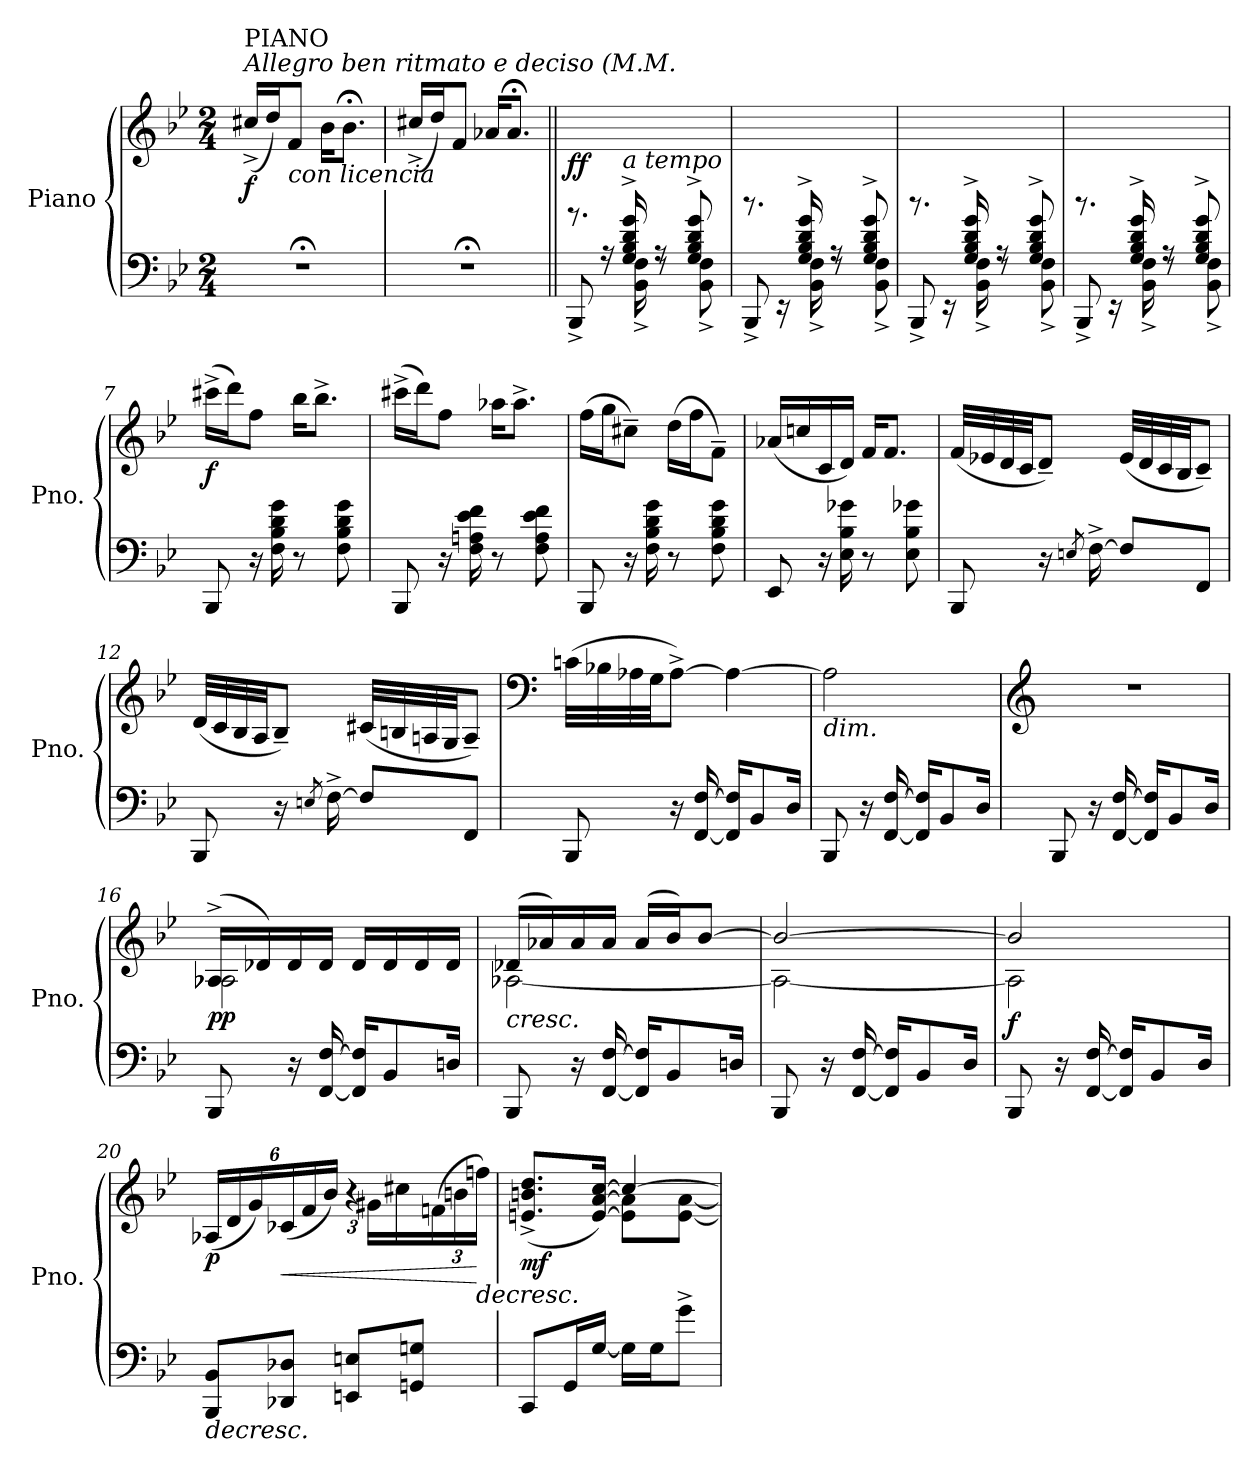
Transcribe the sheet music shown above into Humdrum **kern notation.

**kern	**kern	**dynam
*part1	*part1	*part1
*staff2	*staff1	*staff1/2
*I"Piano	*	*
*I'Pno.	*	*
*clefF4	*clefG2	*
*k[b-e-]	*k[b-e-]	*
*M2/4	*M2/4	*
*MM100	*MM100	*
=1	=1	=1
!	!LO:TX:a:i:t=Allegro ben ritmato e deciso (M.M.	!
!	!LO:TX:a:t=PIANO	!
!	!	!LO:DY:b
2r;<	(<16cc#X^/LL	f
.	16dd/J)	.
!	!LO:TX:b:i:t=con licencia	!
.	8f/J	.
.	16b-\KL	.
.	8.b-;<\J	.
=2	=2	=2
2r;<	(<16cc#X^/LL	.
.	16dd/J)	.
.	8f/J	.
.	16a-X/KL	.
.	8.a-;</J	.
=3||	=3||	=3||
*8ba	*	*
*^	*	*
!	!	!	!LO:DY:b
*	*	*^	*
8.rA	8BBBB-^/	2ryy	8.ryy	ff
*X8ba	*	*	*	*
.	16rA	.	.	.
!	!	!	!LO:TX:b:i:t=a tempo	!
16G/^ 16B-/^ 16d/^ 16g/^	16BB-\^ 16F\^	.	4ryy	.
8r	8rF	.	.	.
8G/^ 8B-/^ 8d/^ 8g/^	8BB-\^ 8F\^	.	.	.
.	.	.	16ryy	.
*	*	*v	*v	*
=4	=4	=4	=4
*8ba	*	*	*
8.rc	8BBBB-^/	2ryy	.
*X8ba	*	*	*
.	16r	.	.
16G/^ 16B-/^ 16d/^ 16g/^	16BB-\^ 16F\^	.	.
8r	8rF	.	.
8G/^ 8B-/^ 8d/^ 8g/^	8BB-\^ 8F\^	.	.
!!LO:LB:g=z
=5	=5	=5	=5
*8ba	*	*	*
8.rc	8BBBB-^/	2ryy	.
*X8ba	*	*	*
.	16r	.	.
16G/^ 16B-/^ 16d/^ 16g/^	16BB-\^ 16F\^	.	.
8r	8rF	.	.
8G/^ 8B-/^ 8d/^ 8g/^	8BB-\^ 8F\^	.	.
=6	=6	=6	=6
*8ba	*	*	*
8.rc	8BBBB-^/	2ryy	.
*X8ba	*	*	*
.	16r	.	.
16G/^ 16B-/^ 16d/^ 16g/^	16BB-\^ 16F\^	.	.
8r	8rF	.	.
8G/^ 8B-/^ 8d/^ 8g/^	8BB-\^ 8F\^	.	.
=7	=7	=7	=7
!	!	!	!LO:DY:b
*v	*v	*	*
8BBB-/	(>16ccc#X^\LL	f
.	16ddd\J)	.
16r	8ff\J	.
16F\ 16B-\ 16d\ 16g\	.	.
8r	16bb-\KL	.
.	8.bb-^\J	.
8F\ 8B-\ 8d\ 8g\	.	.
=8	=8	=8
8BBB-/	(>16ccc#X^\LL	.
.	16ddd\J)	.
16r	8ff\J	.
16F\ 16Ani\ 16e-\ 16f\	.	.
8r	16aa-X\KL	.
.	8.aa-^\J	.
8F\ 8A\ 8e-\ 8f\	.	.
!!LO:LB:g=z
=9	=9	=9
8BBB-/	(>16ff\LL	.
.	16gg\J	.
16r	8cc#X~\J)	.
16F\ 16B-\ 16d\ 16g\	.	.
8r	(>16dd\LL	.
.	16ff\J	.
8F\ 8B-\ 8d\ 8g\	8f~\J)	.
=10	=10	=10
8EE-/	(<16a-X/LL	.
.	16ccn/	.
16r	16c/	.
16E-\ 16B-\ 16g-X\	16d/JJ)	.
8r	16f/KL	.
.	8.f/J	.
8E-\ 8B-\ 8g-X\	.	.
=11	=11	=11
8BBB-/	(<32f/LLL	.
.	32e-X/	.
.	32d/	.
.	32c/JJ	.
16r	8d~/J)	.
8qEn/	.	.
[16F^\	.	.
8F/L]	(<32e-/LLL	.
.	32d/	.
.	32c/	.
.	32B-/JJ	.
8FF/J	8c~/J)	.
!!LO:LB:g=z
=12	=12	=12
8BBB-/	(<32d/LLL	.
.	32c/	.
.	32B-/	.
.	32A/JJ	.
16r	8B-~/J)	.
8qEn/	.	.
[16F^\	.	.
8F/L]	(<32c#X/LLL	.
.	32Bn/	.
.	32An/	.
.	32G/JJ	.
8FF/J	8A~/J)	.
=13	=13	=13
*	*clefF4	*
8BBB-/	(>32cn\LLL	.
.	32B-X\	.
.	32A-X\	.
.	32G\JJ	.
16r	[8A-^\J)	.
[16FF/ [16F/	.	.
16FF/] 16F/]KL	4A-\_	.
8BB-/	.	.
16D/Jk	.	.
=14	=14	=14
!	!LO:TX:b:i:t=dim.	!
8BBB-/	2A-\]	.
16r	.	.
[16FF/ [16F/	.	.
16FF/] 16F/]KL	.	.
8BB-/	.	.
16D/Jk	.	.
=15	=15	=15
*	*clefG2	*
8BBB-/	2r	.
16r	.	.
[16FF/ [16F/	.	.
16FF/] 16F/]KL	.	.
8BB-/	.	.
16D/Jk	.	.
!!LO:PB:g=z
=16	=16	=16
*	*^	*
!	!	!	!LO:DY:b
8BBB-/	(>16A-X^/LL	2A-\	pp
.	16d-X/)	.	.
16r	16d-/	.	.
[16FF/ [16F/	16d-/JJ	.	.
16FF/] 16F/]KL	16d-/LL	.	.
8BB-/	16d-/	.	.
.	16d-/	.	.
16Dni/Jk	16d-/JJ	.	.
=17	=17	=17	=17
!	!LO:TX:b:i:t=cresc.	!	!
8BBB-/	(>16d-X/LL	[2A-X\	.
.	16a-X/)	.	.
16r	16a-/	.	.
[16FF/ [16F/	16a-/JJ	.	.
16FF/] 16F/]KL	(<16a-/LL	.	.
8BB-/	16b-/J)	.	.
.	[8b-/J	.	.
16Dni/Jk	.	.	.
=18	=18	=18	=18
8BBB-/	2b-/_	2A-\_	.
16r	.	.	.
[16FF/ [16F/	.	.	.
16FF/] 16F/]KL	.	.	.
8BB-/	.	.	.
16D/Jk	.	.	.
!!LO:LB:g=z	!!
=19	=19	=19	=19
!	!	!	!LO:DY:b
8BBB-/	2b-/]	2A-\]	f
16r	.	.	.
[16FF/ [16F/	.	.	.
16FF/] 16F/]KL	.	.	.
8BB-/	.	.	.
16D/Jk	.	.	.
*	*v	*v	*
=20	=20	=20
!	!	!LO:HP:b=2
*	*Xbrackettup	*
!	!	!LO:DY:n=1:b
8BBB-/ 8BB-/L	(>24A-X/LL	> p
.	24d/	.
.	24g/)	.
!	!	!LO:HP:b
8DD-X/ 8D-X/J	(>24c-X/	<
.	24f/	.
.	24b-/JJ)	.
!	!LO:N:vis=32..	!
8EEn/ 8En/L	24r	.
.	16g#X\LL	.
.	16cc#X\	.
8GGn/ 8Gn/J	.	.
.	(>24fn\	.
.	24bn\	.
!	!	!LO:HP:n=1:b
24ryy	24ffn\JJ)	[ >
=21	=21	=21
*	*^	*
!	!	!	!LO:DY:b
8CC/L	(>8.en/^ 8.bn/^ 8.dd/^L	4ryy	mf
16GG/L	.	.	.
[16G/JJ	[16e/ [16a/ [16cc/Jk)	.	.
16G\LL]	4cc/_	8e\] 8a\]L	]
16G\J	.	.	.
8g^\J	.	[8e\ [8a\J	.
*	*v	*v	*
.	.	]
=	=	=
*-	*-	*-
